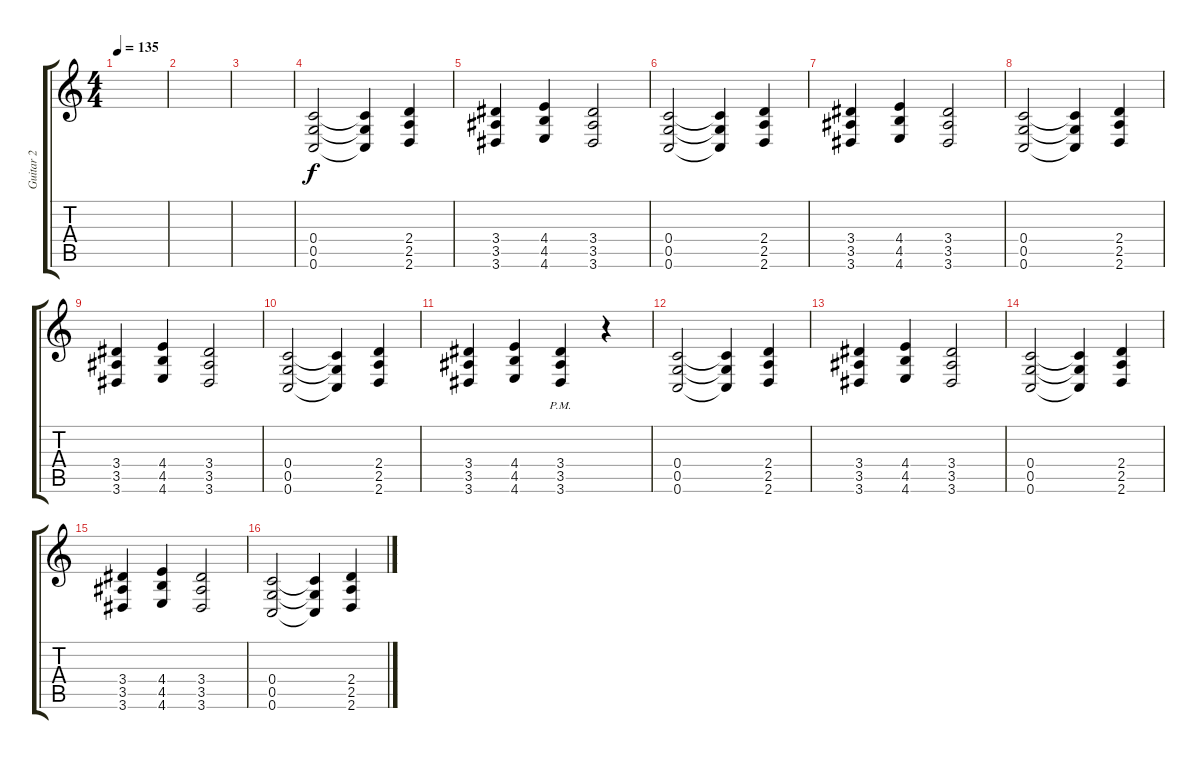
\track ("Guitar 2" "Guitar 2") {instrument distortionguitar}
\staff {score tabs}
\tuning (D4 A3 F3 C3 G2 C2) {hide}
\ts (4 4)
\tempo 135
\clef g2
\ks c
|
|
|
(0.4 0.5 0.6).2 (0.4{t} 0.5{t} 0.6{t}).4 (2.4 2.5 2.6).4 |
(3.4 3.5 3.6).4 (4.4 4.5 4.6).4 (3.4 3.5 3.6).2 |
(0.4 0.5 0.6).2 (0.4{t} 0.5{t} 0.6{t}).4 (2.4 2.5 2.6).4 |
(3.4 3.5 3.6).4 (4.4 4.5 4.6).4 (3.4 3.5 3.6).2 |
(0.4 0.5 0.6).2 (0.4{t} 0.5{t} 0.6{t}).4 (2.4 2.5 2.6).4 |
(3.4 3.5 3.6).4 (4.4 4.5 4.6).4 (3.4 3.5 3.6).2 |
(0.4 0.5 0.6).2 (0.4{t} 0.5{t} 0.6{t}).4 (2.4 2.5 2.6).4 |
(3.4 3.5 3.6).4 (4.4 4.5 4.6).4 (3.4{pm} 3.5{pm} 3.6{pm}).4 r.4 |
(0.4 0.5 0.6).2 (0.4{t} 0.5{t} 0.6{t}).4 (2.4 2.5 2.6).4 |
(3.4 3.5 3.6).4 (4.4 4.5 4.6).4 (3.4 3.5 3.6).2 |
(0.4 0.5 0.6).2 (0.4{t} 0.5{t} 0.6{t}).4 (2.4 2.5 2.6).4 |
(3.4 3.5 3.6).4 (4.4 4.5 4.6).4 (3.4 3.5 3.6).2 |
(0.4 0.5 0.6).2 (0.4{t} 0.5{t} 0.6{t}).4 (2.4 2.5 2.6).4
